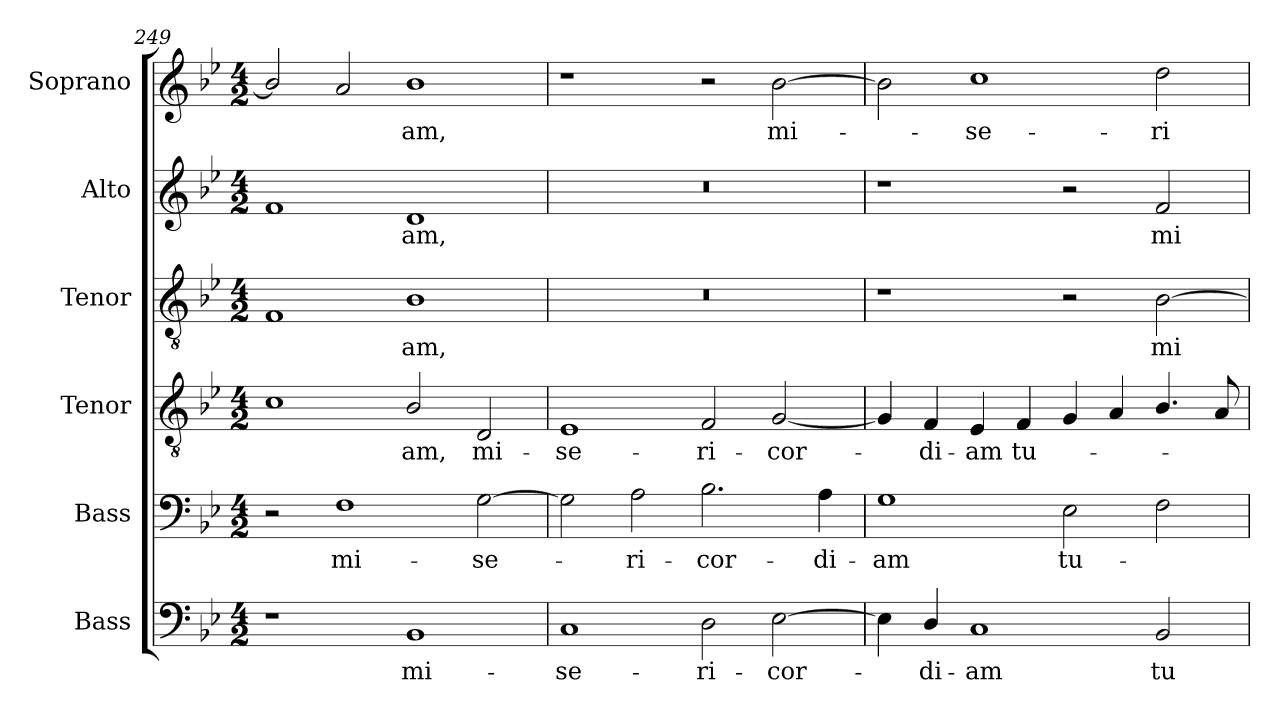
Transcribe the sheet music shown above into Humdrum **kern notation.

**kern	**text	**kern	**text	**kern	**text	**kern	**text	**kern	**text	**kern	**text
*part6	*part6	*part5	*part5	*part4	*part4	*part3	*part3	*part2	*part2	*part1	*part1
*staff6	*staff6	*staff5	*staff5	*staff4	*staff4	*staff3	*staff3	*staff2	*staff2	*staff1	*staff1
*I"Bass	*	*I"Bass	*	*I"Tenor	*	*I"Tenor	*	*I"Alto	*	*I"Soprano	*
*I'B2.	*	*I'B1.	*	*I'T2.	*	*I'T1.	*	*I'A.	*	*I'S.	*
*clefF4	*	*clefF4	*	*clefGv2	*	*clefGv2	*	*clefG2	*	*clefG2	*
*	*	*	*	*ITrd7c12	*	*ITrd7c12	*	*	*	*	*
*k[b-e-]	*	*k[b-e-]	*	*k[b-e-]	*	*k[b-e-]	*	*k[b-e-]	*	*k[b-e-]	*
*B-:	*	*B-:	*	*B-:	*	*B-:	*	*B-:	*	*B-:	*
*M4/2	*	*M4/2	*	*M4/2	*	*M4/2	*	*M4/2	*	*M4/2	*
=249	=249	=249	=249	=249	=249	=249	=249	=249	=249	=249	=249
1r	.	2r	.	1Ci	.	1FFi	.	1fi	.	2b-i/]	.
!	!	!	!LO:LY:b:color=#000000	!	!	!	!	!	!	!	!
.	.	1Fi	mi-	.	.	.	.	.	.	2ai/	.
!	!LO:LY:b:color=#000000	!	!	!	!	!	!	!	!	!	!
!	!	!	!	!	!LO:LY:b:color=#000000	!	!	!	!	!	!
!	!	!	!	!	!	!	!LO:LY:b:color=#000000	!	!	!	!
!	!	!	!	!	!	!	!	!	!LO:LY:b:color=#000000	!	!
!	!	!	!	!	!	!	!	!	!	!	!LO:LY:b:color=#000000
1BB-i	mi-	.	.	2BB-i/	-am,	1BB-i	-am,	1di	-am,	1b-i	-am,
!	!	!	!LO:LY:b:color=#000000	!	!	!	!	!	!	!	!
!	!	!	!	!	!LO:LY:b:color=#000000	!	!	!	!	!	!
.	.	[>2Gi\	-se-	2DDi/	mi-	.	.	.	.	.	.
=250	=250	=250	=250	=250	=250	=250	=250	=250	=250	=250	=250
!	!LO:LY:b:color=#000000	!	!	!	!	!	!	!	!	!	!
!	!	!	!	!	!LO:LY:b:color=#000000	!LO:N:vis=1	!	!LO:N:vis=1	!	!	!
1Ci	-se-	2Gi\]	.	1EE-i	-se-	0r	.	0r	.	1r	.
!	!	!	!LO:LY:b:color=#000000	!	!	!	!	!	!	!	!
.	.	2Ai\	-ri-	.	.	.	.	.	.	.	.
!	!LO:LY:b:color=#000000	!	!	!	!	!	!	!	!	!	!
!	!	!	!LO:LY:b:color=#000000	!	!	!	!	!	!	!	!
!	!	!	!	!	!LO:LY:b:color=#000000	!	!	!	!	!	!
2Di\	-ri-	2.B-i\	-cor-	2FFi/	-ri-	.	.	.	.	2r	.
!	!LO:LY:b:color=#000000	!	!	!	!	!	!	!	!	!	!
!	!	!	!	!	!LO:LY:b:color=#000000	!	!	!	!	!	!
!	!	!	!	!	!	!	!	!	!	!	!LO:LY:b:color=#000000
[>2E-i\	-cor-	.	.	[<2GGi/	-cor-	.	.	.	.	[>2b-i\	mi-
!	!	!	!LO:LY:b:color=#000000	!	!	!	!	!	!	!	!
.	.	4Ai\	-di-	.	.	.	.	.	.	.	.
=251	=251	=251	=251	=251	=251	=251	=251	=251	=251	=251	=251
!	!	!	!LO:LY:b:color=#000000	!	!	!	!	!	!	!	!
4E-i\]	.	1Gi	-am	4GGi/]	.	1r	.	1r	.	2b-i\]	.
!	!LO:LY:b:color=#000000	!	!	!	!	!	!	!	!	!	!
!	!	!	!	!	!LO:LY:b:color=#000000	!	!	!	!	!	!
4Di/	-di-	.	.	4FFi/	-di-	.	.	.	.	.	.
!	!LO:LY:b:color=#000000	!	!	!	!	!	!	!	!	!	!
!	!	!	!	!	!LO:LY:b:color=#000000	!	!	!	!	!	!
!	!	!	!	!	!	!	!	!	!	!	!LO:LY:b:color=#000000
1Ci	-am	.	.	4EE-i/	-am	.	.	.	.	1cci	-se-
!	!	!	!	!	!LO:LY:b:color=#000000	!	!	!	!	!	!
.	.	.	.	4FFi/	tu-	.	.	.	.	.	.
!	!	!	!LO:LY:b:color=#000000	!	!	!	!	!	!	!	!
.	.	2E-i\	tu-	4GGi/	.	2r	.	2r	.	.	.
.	.	.	.	4AAi/	.	.	.	.	.	.	.
!	!LO:LY:b:color=#000000	!	!	!	!	!	!	!	!	!	!
!	!	!	!	!	!	!	!LO:LY:b:color=#000000	!	!	!	!
!	!	!	!	!	!	!	!	!	!LO:LY:b:color=#000000	!	!
!	!	!	!	!	!	!	!	!	!	!	!LO:LY:b:color=#000000
2BB-i/	tu-	2Fi\	.	4.BB-i/	.	[>2BB-i\	mi-	2fi/	mi-	2ddi\	-ri-
.	.	.	.	8AAi/	.	.	.	.	.	.	.
=	=	=	=	=	=	=	=	=	=	=	=
*-	*-	*-	*-	*-	*-	*-	*-	*-	*-	*-	*-
